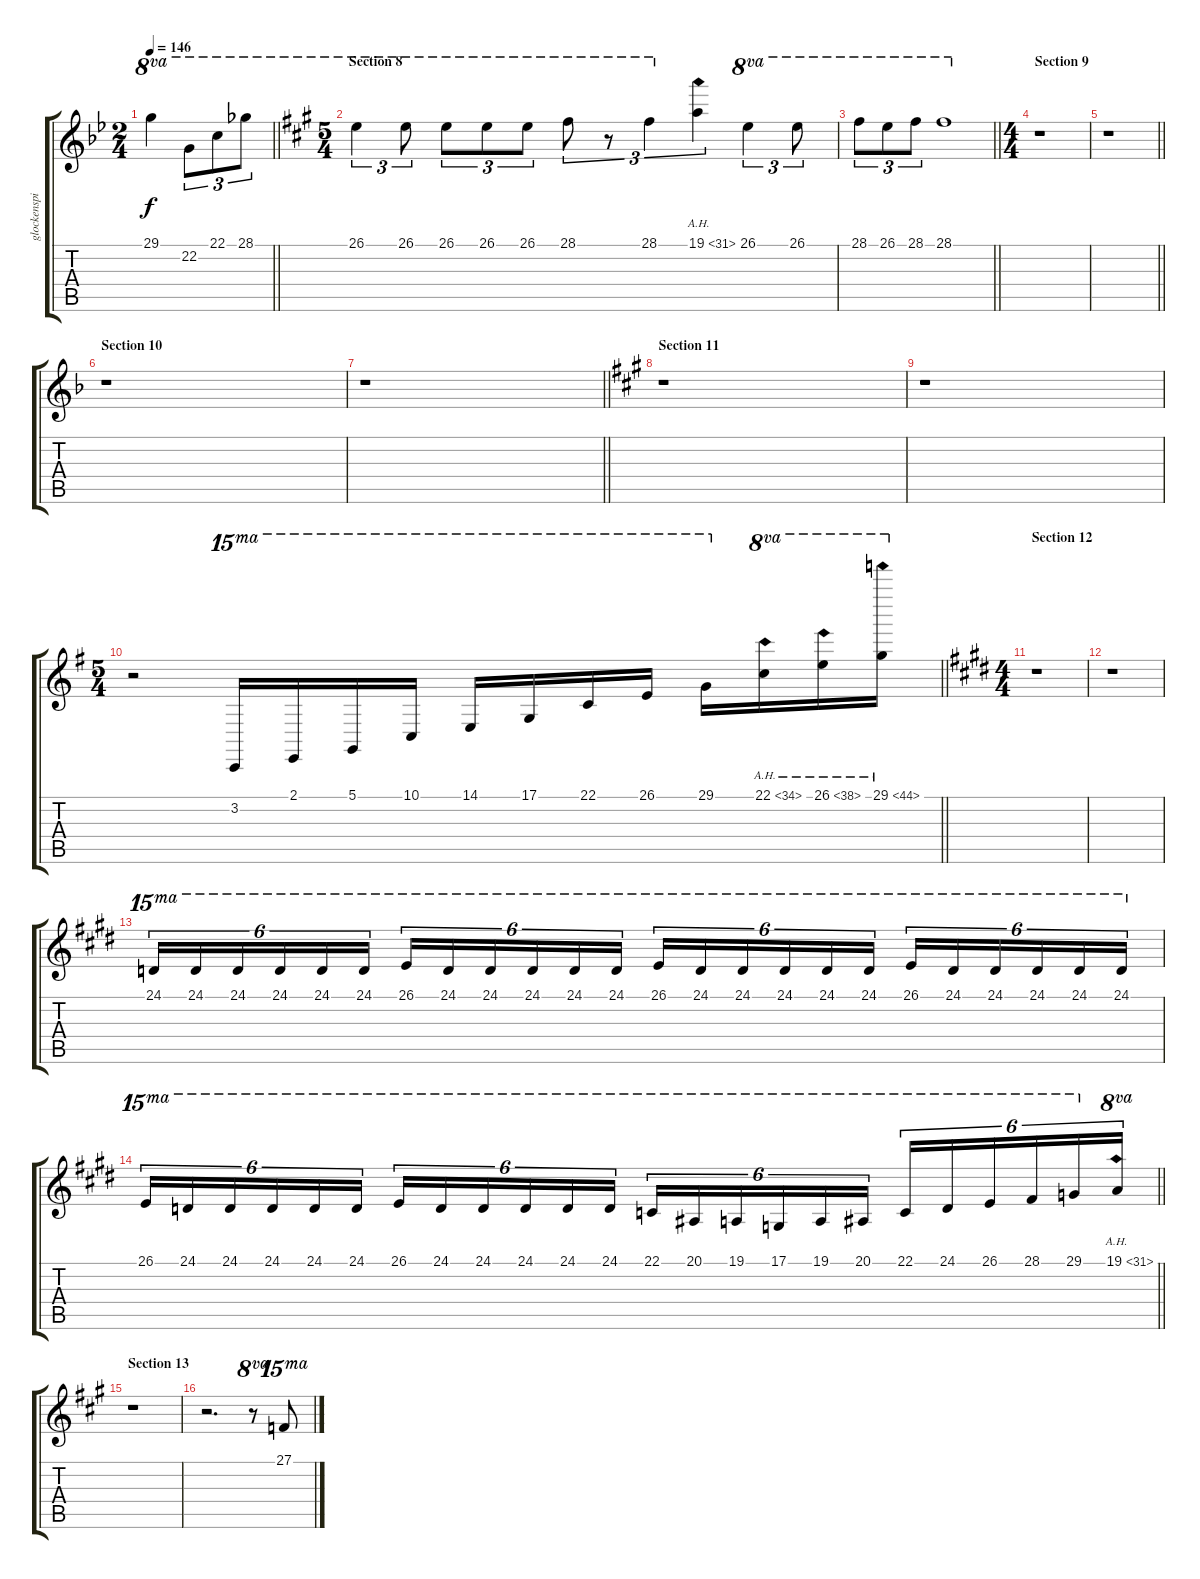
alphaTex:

\track ("glockenspiel" "glockenspi") {instrument glockenspiel}
\staff {score tabs}
\tuning (D4 A3 F3 C3 G2 D2) {hide}
\ts (2 4)
\tempo 146
\clef g2
\barLineRight lightlight
\ks gminor
29.1.4{ot 8va dy f} 22.2.8{tu (3 2) ot 8va} 22.1.8{tu (3 2) ot 8va} 28.1.8{tu (3 2) ot 8va} |
\ts (5 4)
\section ("" "Section 8")
\ks f#minor
26.1.4{tu (3 2) ot 8va} 26.1.8{tu (3 2) ot 8va} 26.1.8{tu (3 2) ot 8va} 26.1.8{tu (3 2) ot 8va} 26.1.8{tu (3 2) ot 8va} 28.1.8{tu (3 2) ot 8va} r.8{tu (3 2) ot 8va} 28.1.4{tu (3 2) ot 8va} 19.1{ah 12}.4{tu (3 2)} 26.1.4{tu (3 2) ot 8va} 26.1.8{tu (3 2) ot 8va} |
\barLineRight lightlight
28.1.8{tu (3 2) ot 8va} 26.1.8{tu (3 2) ot 8va} 28.1.8{tu (3 2) ot 8va} 28.1.1{ot 8va} |
\ts (4 4)
\section ("" "Section 9")
r.1 |
\barLineRight lightlight
r.1 |
\section ("" "Section 10")
\ks dminor
r.1 |
\barLineRight lightlight
r.1 |
\section ("" "Section 11")
\ks f#minor
r.1 |
r.1 |
\ts (5 4)
\barLineRight lightlight
\ks eminor
r.2 3.2.16{ot 15ma} 2.1.16{ot 15ma} 5.1.16{ot 15ma} 10.1.16{ot 15ma} 14.1.16{ot 15ma} 17.1.16{ot 15ma} 22.1.16{ot 15ma} 26.1.16{ot 15ma} 29.1.16{ot 15ma} 22.1{ah 12}.16{ot 8va} 26.1{ah 12}.16{ot 8va} 29.1{ah 15}.16{ot 8va} |
\ts (4 4)
\section ("" "Section 12")
\ks c#minor
r.1 |
r.1 |
24.1.16{tu (6 4) ot 15ma} 24.1.16{tu (6 4) ot 15ma} 24.1.16{tu (6 4) ot 15ma} 24.1.16{tu (6 4) ot 15ma} 24.1.16{tu (6 4) ot 15ma} 24.1.16{tu (6 4) ot 15ma} 26.1.16{tu (6 4) ot 15ma} 24.1.16{tu (6 4) ot 15ma} 24.1.16{tu (6 4) ot 15ma} 24.1.16{tu (6 4) ot 15ma} 24.1.16{tu (6 4) ot 15ma} 24.1.16{tu (6 4) ot 15ma} 26.1.16{tu (6 4) ot 15ma} 24.1.16{tu (6 4) ot 15ma} 24.1.16{tu (6 4) ot 15ma} 24.1.16{tu (6 4) ot 15ma} 24.1.16{tu (6 4) ot 15ma} 24.1.16{tu (6 4) ot 15ma} 26.1.16{tu (6 4) ot 15ma} 24.1.16{tu (6 4) ot 15ma} 24.1.16{tu (6 4) ot 15ma} 24.1.16{tu (6 4) ot 15ma} 24.1.16{tu (6 4) ot 15ma} 24.1.16{tu (6 4) ot 15ma} |
\barLineRight lightlight
26.1.16{tu (6 4) ot 15ma} 24.1.16{tu (6 4) ot 15ma} 24.1.16{tu (6 4) ot 15ma} 24.1.16{tu (6 4) ot 15ma} 24.1.16{tu (6 4) ot 15ma} 24.1.16{tu (6 4) ot 15ma} 26.1.16{tu (6 4) ot 15ma} 24.1.16{tu (6 4) ot 15ma} 24.1.16{tu (6 4) ot 15ma} 24.1.16{tu (6 4) ot 15ma} 24.1.16{tu (6 4) ot 15ma} 24.1.16{tu (6 4) ot 15ma} 22.1.16{tu (6 4) ot 15ma} 20.1.16{tu (6 4) ot 15ma} 19.1.16{tu (6 4) ot 15ma} 17.1.16{tu (6 4) ot 15ma} 19.1.16{tu (6 4) ot 15ma} 20.1.16{tu (6 4) ot 15ma} 22.1.16{tu (6 4) ot 15ma} 24.1.16{tu (6 4) ot 15ma} 26.1.16{tu (6 4) ot 15ma} 28.1.16{tu (6 4) ot 15ma} 29.1.16{tu (6 4) ot 15ma} 19.1{ah 12}.16{tu (6 4) ot 8va} |
\section ("" "Section 13")
\ks f#minor
r.1 |
r.2{d} r.8{ot 8va} 27.1.8{ot 15ma}
